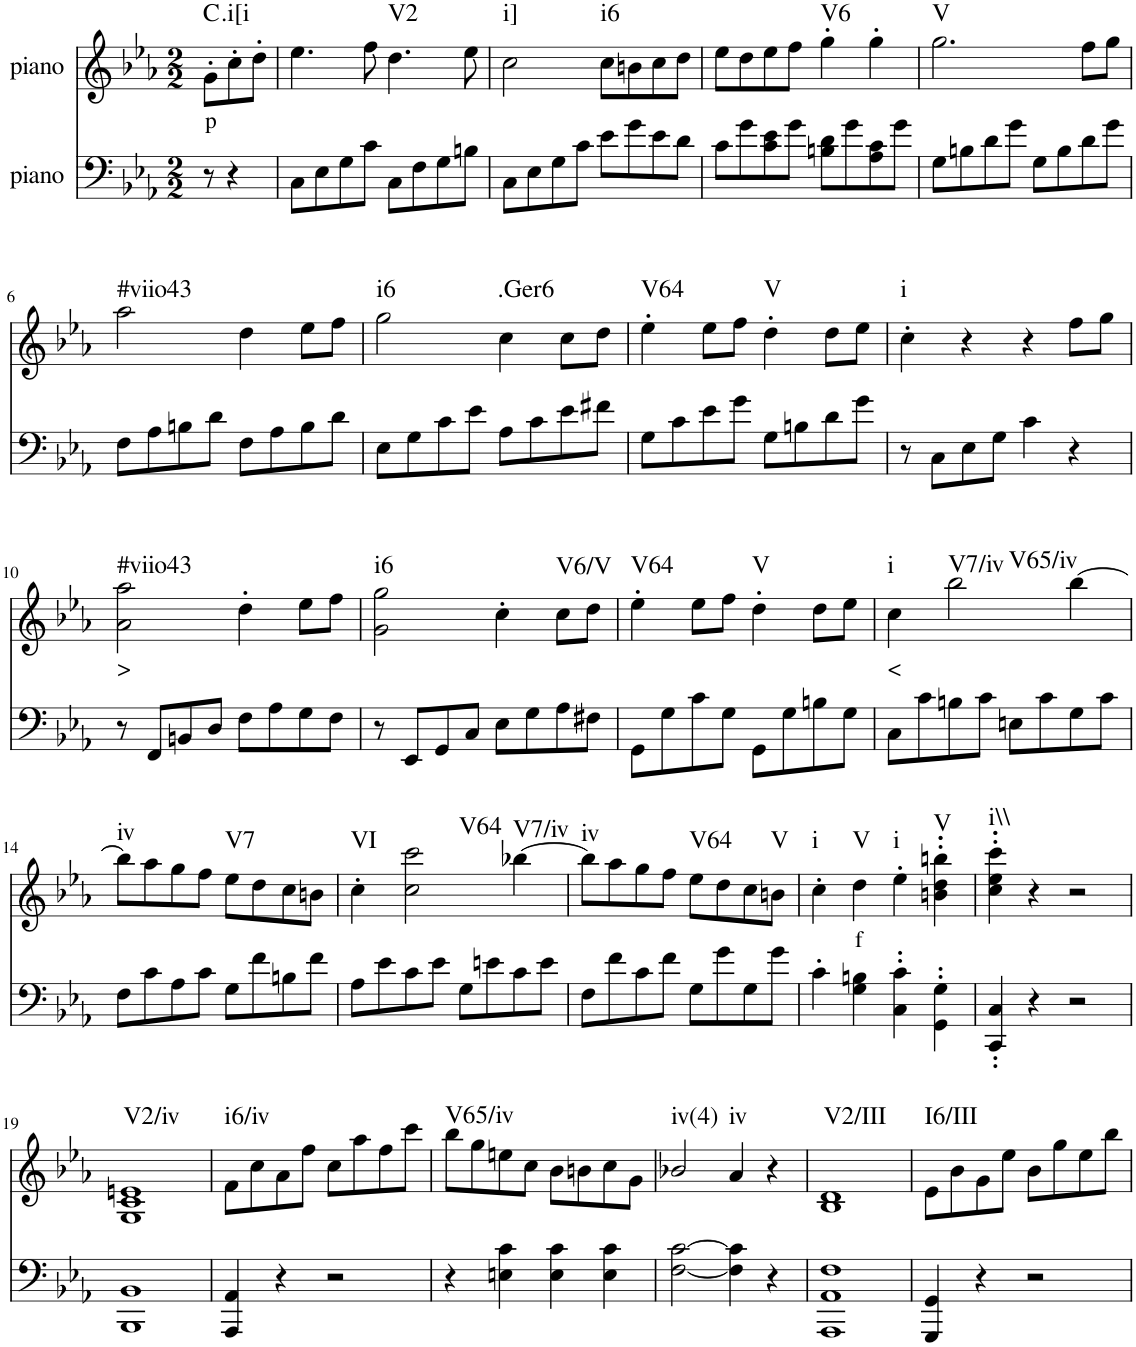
**kern	**kern	**text	**harte
*part2	*part1	*part1	*part1
*staff2	*staff1	*staff1	*
*I"piano	*I"piano	*	*
*I'Pno	*I'Pno	*	*
*clefF4	*clefG2	*	*
*k[b-e-a-]	*k[b-e-a-]	*	*
*c:	*c:	*	*
*M2/2	*M2/2	*	*
=1	=1	=1	=1
!	!	!LO:LY:b	!LO:H:kt=.i
8r	8g'\L	p	.
4r	8cc'\	.	.
.	8dd'\J	.	.
=2	=2	=2	=2
8C\L	4.ee-\	.	.
8E-\	.	.	.
8G\	.	.	.
8c\J	8ff\	.	.
!	!	!	!LO:H:kt=V2
8C\L	4.dd\	.	N
8F\	.	.	.
8G\	.	.	.
8Bn\J	8ee-\	.	.
=3	=3	=3	=3
!	!	!	!LO:H:kt=i]
8C\L	2cc\	.	N
8E-\	.	.	.
8G\	.	.	.
8c\J	.	.	.
!	!	!	!LO:H:kt=i6
8e-\L	8cc\L	.	N
8g\	8bn\	.	.
8e-\	8cc\	.	.
8d\J	8dd\J	.	.
=4	=4	=4	=4
8c\L	8ee-\L	.	.
8g\	8dd\	.	.
8c\ 8e-\	8ee-\	.	.
8g\J	8ff\J	.	.
!	!	!	!LO:H:kt=V6
8Bn\ 8d\L	4gg'\	.	N
8g\	.	.	.
8A-\ 8c\	4gg'\	.	.
8g\J	.	.	.
=5	=5	=5	=5
!	!	!	!LO:H:kt=V
8G\L	2.gg\	.	N
8Bn\	.	.	.
8d\	.	.	.
8g\J	.	.	.
8G\L	.	.	.
8B\	.	.	.
8d\	8ff\L	.	.
8g\J	8gg\J	.	.
!!LO:LB:g=z
=6	=6	=6	=6
!	!	!	!LO:H:kt=#viio43
8F\L	2aa-\	.	N
8A-\	.	.	.
8Bn\	.	.	.
8d\J	.	.	.
8F\L	4dd\	.	.
8A-\	.	.	.
8B\	8ee-\L	.	.
8d\J	8ff\J	.	.
=7	=7	=7	=7
!	!	!	!LO:H:kt=i6
8E-\L	2gg\	.	N
8G\	.	.	.
8c\	.	.	.
8e-\J	.	.	.
!	!	!	!LO:H:kt=.Ger6
8A-\L	4cc\	.	N
8c\	.	.	.
8e-\	8cc\L	.	.
8f#X\J	8dd\J	.	.
=8	=8	=8	=8
!	!	!	!LO:H:kt=V64
8G\L	4ee-'\	.	N
8c\	.	.	.
8e-\	8ee-\L	.	.
8g\J	8ff\J	.	.
!	!	!	!LO:H:kt=V
8G\L	4dd'\	.	N
8Bn\	.	.	.
8d\	8dd\L	.	.
8g\J	8ee-\J	.	.
=9	=9	=9	=9
!	!	!	!LO:H:kt=i
8r	4cc'\	.	N
8C\L	.	.	.
8E-\	4r	.	.
8G\J	.	.	.
4c\	4r	.	.
4r	8ff\L	.	.
.	8gg\J	.	.
!!LO:LB:g=z
=10	=10	=10	=10
!	!	!LO:LY:b	!LO:H:kt=#viio43
8r	2a-\ 2aa-\	>	N
8FF/L	.	.	.
8BBn/	.	.	.
8D/J	.	.	.
8F\L	4dd'\	.	.
8A-\	.	.	.
8G\	8ee-\L	.	.
8F\J	8ff\J	.	.
=11	=11	=11	=11
!	!	!	!LO:H:kt=i6
8r	2g\ 2gg\	.	N
8EE-/L	.	.	.
8GG/	.	.	.
8C/J	.	.	.
8E-\L	4cc'\	.	.
8G\	.	.	.
8A-\	8cc\L	.	.
!	!	!	!LO:H:kt=V6/V
8F#X\J	8dd\J	.	N
=12	=12	=12	=12
!	!	!	!LO:H:kt=V64
8GG\L	4ee-'\	.	N
8G\	.	.	.
8c\	8ee-\L	.	.
8G\J	8ff\J	.	.
!	!	!	!LO:H:kt=V
8GG\L	4dd'\	.	N
8G\	.	.	.
8Bn\	8dd\L	.	.
8G\J	8ee-\J	.	.
=13	=13	=13	=13
!	!	!LO:LY:b	!LO:H:kt=i
8C\L	4cc\	<	N
8c\	.	.	.
!	!	!	!LO:H:n=1:kt=V7/iv
!	!	!	!LO:H:n=2:kt=V65/iv
8Bn\	2bb-\	.	N N
8c\J	.	.	.
8En\L	.	.	.
8c\	.	.	.
8G\	[4bb-\	.	.
8c\J	.	.	.
!!LO:LB:g=z
=14	=14	=14	=14
!	!	!	!LO:H:kt=iv
8F\L	8bb-\L]	.	N
8c\	8aa-\	.	.
8A-\	8gg\	.	.
8c\J	8ff\J	.	.
!	!	!	!LO:H:kt=V7
8G\L	8ee-\L	.	N
8f\	8dd\	.	.
8Bn\	8cc\	.	.
8f\J	8bn\J	.	.
=15	=15	=15	=15
!	!	!	!LO:H:kt=VI
8A-\L	4cc'\	.	N
8e-\	.	.	.
!	!	!	!LO:H:kt=V64
8c\	2cc\ 2ccc\	.	N
8e-\J	.	.	.
8G\L	.	.	.
8en\	.	.	.
!	!	!	!LO:H:kt=V7/iv
8c\	[4bb-X\	.	N
8e\J	.	.	.
=16	=16	=16	=16
!	!	!	!LO:H:kt=iv
8F\L	8bb-\L]	.	N
8f\	8aa-\	.	.
8c\	8gg\	.	.
8f\J	8ff\J	.	.
!	!	!	!LO:H:kt=V64
8G\L	8ee-\L	.	N
8g\	8dd\	.	.
8G\	8cc\	.	.
!	!	!	!LO:H:kt=V
8g\J	8bn\J	.	N
=17	=17	=17	=17
!	!	!	!LO:H:kt=i
4c'\	4cc'\	.	N
!	!	!LO:LY:b	!LO:H:kt=V
4G\ 4Bn\	4dd\	f	N
!	!	!	!LO:H:kt=i
4C\' 4c\'	4ee-'\	.	N
!	!	!	!LO:H:kt=V
4GG\' 4G\'	4bn\' 4dd\' 4bbn\'	.	N
=18	=18	=18	=18
!	!	!	!LO:H:kt=i\\
4CC/' 4C/'	4cc\' 4ee-\' 4ccc\'	.	N
4r	4r	.	.
2r	2r	.	.
!!LO:LB:g=z
=19	=19	=19	=19
!	!	!	!LO:H:kt=V2/iv
1BBB- 1BB-	1G 1c 1en	.	N
=20	=20	=20	=20
!	!	!	!LO:H:kt=i6/iv
4AAA-/ 4AA-/	8f\L	.	N
.	8cc\	.	.
4r	8a-\	.	.
.	8ff\J	.	.
2r	8cc\L	.	.
.	8aa-\	.	.
.	8ff\	.	.
.	8ccc\J	.	.
=21	=21	=21	=21
!	!	!	!LO:H:kt=V65/iv
4r	8bb-\L	.	N
.	8gg\	.	.
4En\ 4c\	8een\	.	.
.	8cc\J	.	.
4E\ 4c\	8b-\L	.	.
.	8bn\	.	.
4E\ 4c\	8cc\	.	.
.	8g\J	.	.
=22	=22	=22	=22
!	!	!	!LO:H:kt=iv(4)
[2F\ [2c\	2b-X/	.	N
!	!	!	!LO:H:kt=iv
4F\] 4c\]	4a-/	.	N
4r	4r	.	.
=23	=23	=23	=23
!	!	!	!LO:H:kt=V2/III
1AAA- 1AA- 1F	1B- 1d	.	N
=24	=24	=24	=24
!	!	!	!LO:H:kt=I6/III
4GGG/ 4GG/	8e-\L	.	N
.	8b-\	.	.
4r	8g\	.	.
.	8ee-\J	.	.
2r	8b-\L	.	.
.	8gg\	.	.
.	8ee-\	.	.
.	8bb-\J	.	.
=	=	=	=
*-	*-	*-	*-
